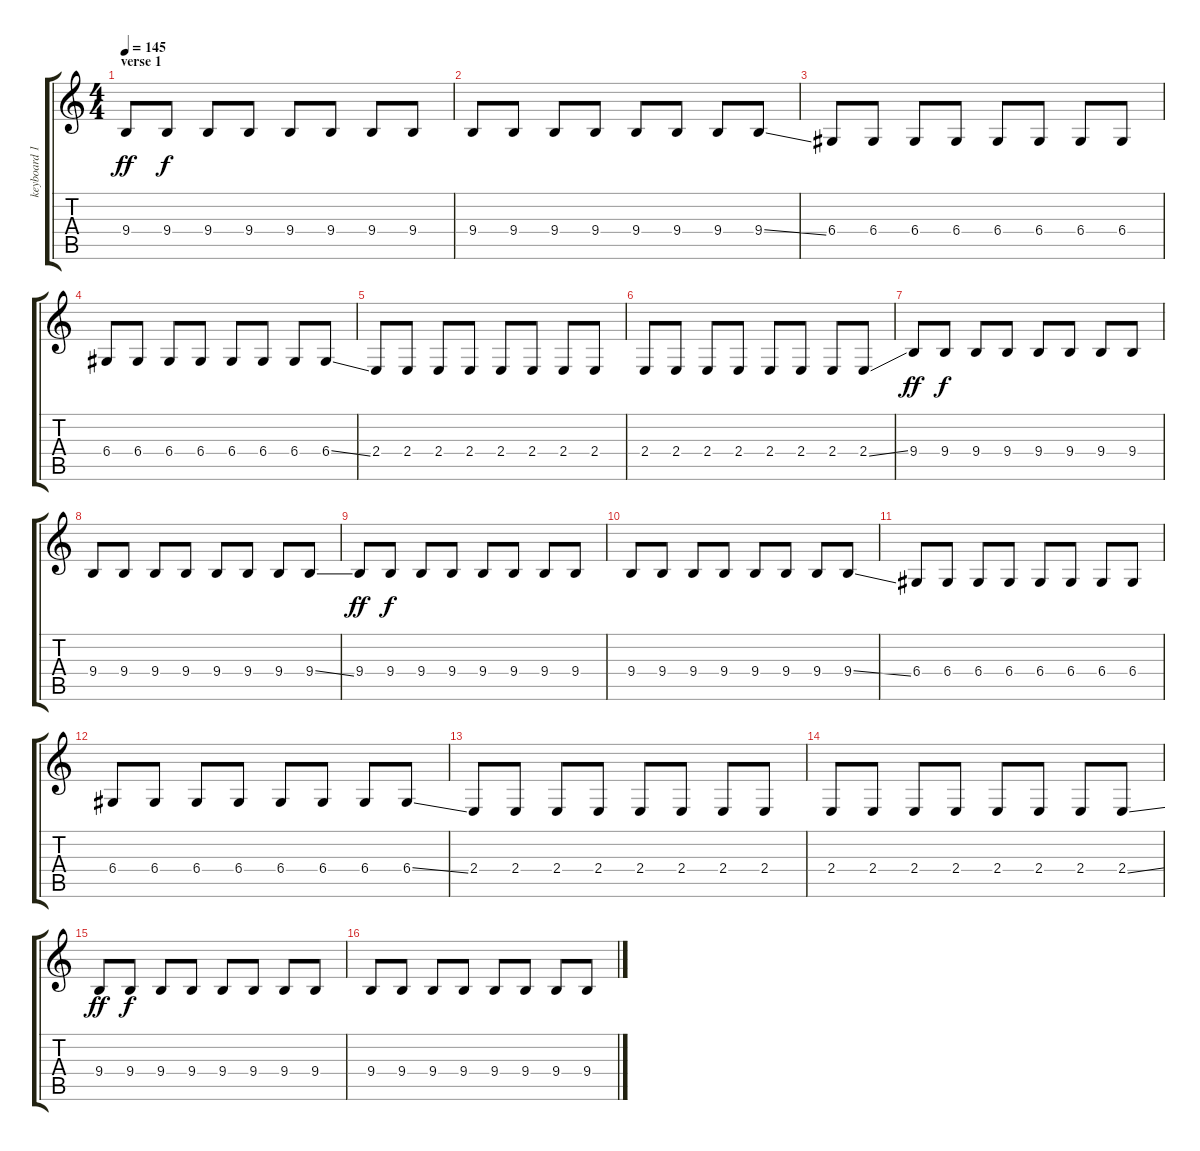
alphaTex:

\track ("keyboard 1" "keyboard 1") {instrument lead2sawtooth}
\staff {score tabs}
\tuning (E4 B3 G3 D3 A2 E2) {hide}
\ts (4 4)
\section ("" "verse 1")
\tempo 145
\clef g2
\ks c
9.4.8{dy ff} 9.4.8{dy f} 9.4.8 9.4.8 9.4.8 9.4.8 9.4.8 9.4.8 |
9.4.8 9.4.8 9.4.8 9.4.8 9.4.8 9.4.8 9.4.8 9.4{ss}.8 |
6.4.8 6.4.8 6.4.8 6.4.8 6.4.8 6.4.8 6.4.8 6.4.8 |
6.4.8 6.4.8 6.4.8 6.4.8 6.4.8 6.4.8 6.4.8 6.4{ss}.8 |
2.4.8 2.4.8 2.4.8 2.4.8 2.4.8 2.4.8 2.4.8 2.4.8 |
2.4.8 2.4.8 2.4.8 2.4.8 2.4.8 2.4.8 2.4.8 2.4{ss}.8 |
9.4.8{dy ff} 9.4.8{dy f} 9.4.8 9.4.8 9.4.8 9.4.8 9.4.8 9.4.8 |
9.4.8 9.4.8 9.4.8 9.4.8 9.4.8 9.4.8 9.4.8 9.4{ss}.8 |
9.4.8{dy ff} 9.4.8{dy f} 9.4.8 9.4.8 9.4.8 9.4.8 9.4.8 9.4.8 |
9.4.8 9.4.8 9.4.8 9.4.8 9.4.8 9.4.8 9.4.8 9.4{ss}.8 |
6.4.8 6.4.8 6.4.8 6.4.8 6.4.8 6.4.8 6.4.8 6.4.8 |
6.4.8 6.4.8 6.4.8 6.4.8 6.4.8 6.4.8 6.4.8 6.4{ss}.8 |
2.4.8 2.4.8 2.4.8 2.4.8 2.4.8 2.4.8 2.4.8 2.4.8 |
2.4.8 2.4.8 2.4.8 2.4.8 2.4.8 2.4.8 2.4.8 2.4{ss}.8 |
9.4.8{dy ff} 9.4.8{dy f} 9.4.8 9.4.8 9.4.8 9.4.8 9.4.8 9.4.8 |
9.4.8 9.4.8 9.4.8 9.4.8 9.4.8 9.4.8 9.4.8 9.4{ss}.8
